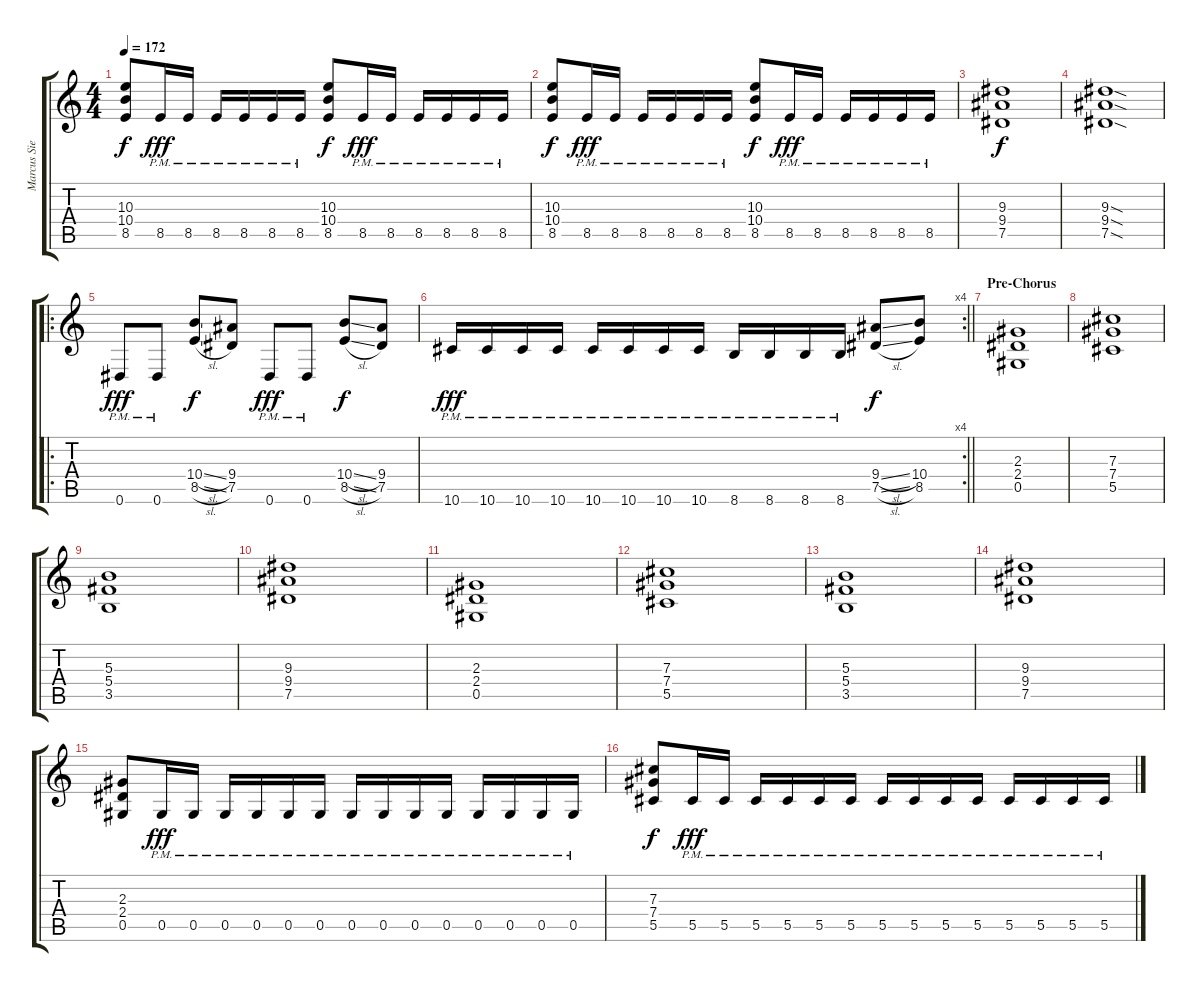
\track ("Marcus Siepen" "Marcus Sie") {instrument distortionguitar}
\staff {score tabs}
\tuning (Eb4 Bb3 Gb3 Db3 Ab2 Eb2) {hide}
\ts (4 4)
\tempo 172
\clef g2
\ks c
(10.3 10.4 8.5).8{dy f} 8.5{pm}.16{dy fff} 8.5{pm}.16 8.5{pm}.16 8.5{pm}.16 8.5{pm}.16 8.5{pm}.16 (10.3 10.4 8.5).8{dy f} 8.5{pm}.16{dy fff} 8.5{pm}.16 8.5{pm}.16 8.5{pm}.16 8.5{pm}.16 8.5{pm}.16 |
(10.3 10.4 8.5).8{dy f} 8.5{pm}.16{dy fff} 8.5{pm}.16 8.5{pm}.16 8.5{pm}.16 8.5{pm}.16 8.5{pm}.16 (10.3 10.4 8.5).8{dy f} 8.5{pm}.16{dy fff} 8.5{pm}.16 8.5{pm}.16 8.5{pm}.16 8.5{pm}.16 8.5{pm}.16 |
(9.3 9.4 7.5).1{dy f} |
(9.3{sod} 9.4{sod} 7.5{sod}).1 |
\ro
0.6{pm}.8{dy fff} 0.6{pm}.8 (10.4{sl} 8.5{sl}).8{dy f} (9.4 7.5).8 0.6{pm}.8{dy fff} 0.6{pm}.8 (10.4{sl} 8.5{sl}).8{dy f} (9.4 7.5).8 |
\rc 4
\barLineRight lightlight
10.6{pm}.16{dy fff} 10.6{pm}.16 10.6{pm}.16 10.6{pm}.16 10.6{pm}.16 10.6{pm}.16 10.6{pm}.16 10.6{pm}.16 8.6{pm}.16 8.6{pm}.16 8.6{pm}.16 8.6{pm}.16 (9.4{sl} 7.5{sl}).8{dy f} (10.4 8.5).8 |
\section ("" "Pre-Chorus")
(2.3 2.4 0.5).1 |
(7.3 7.4 5.5).1 |
(5.3 5.4 3.5).1 |
(9.3 9.4 7.5).1 |
(2.3 2.4 0.5).1 |
(7.3 7.4 5.5).1 |
(5.3 5.4 3.5).1 |
(9.3 9.4 7.5).1 |
(2.3 2.4 0.5).8 0.5{pm}.16{dy fff} 0.5{pm}.16 0.5{pm}.16 0.5{pm}.16 0.5{pm}.16 0.5{pm}.16 0.5{pm}.16 0.5{pm}.16 0.5{pm}.16 0.5{pm}.16 0.5{pm}.16 0.5{pm}.16 0.5{pm}.16 0.5{pm}.16 |
(7.3 7.4 5.5).8{dy f} 5.5{pm}.16{dy fff} 5.5{pm}.16 5.5{pm}.16 5.5{pm}.16 5.5{pm}.16 5.5{pm}.16 5.5{pm}.16 5.5{pm}.16 5.5{pm}.16 5.5{pm}.16 5.5{pm}.16 5.5{pm}.16 5.5{pm}.16 5.5{pm}.16
